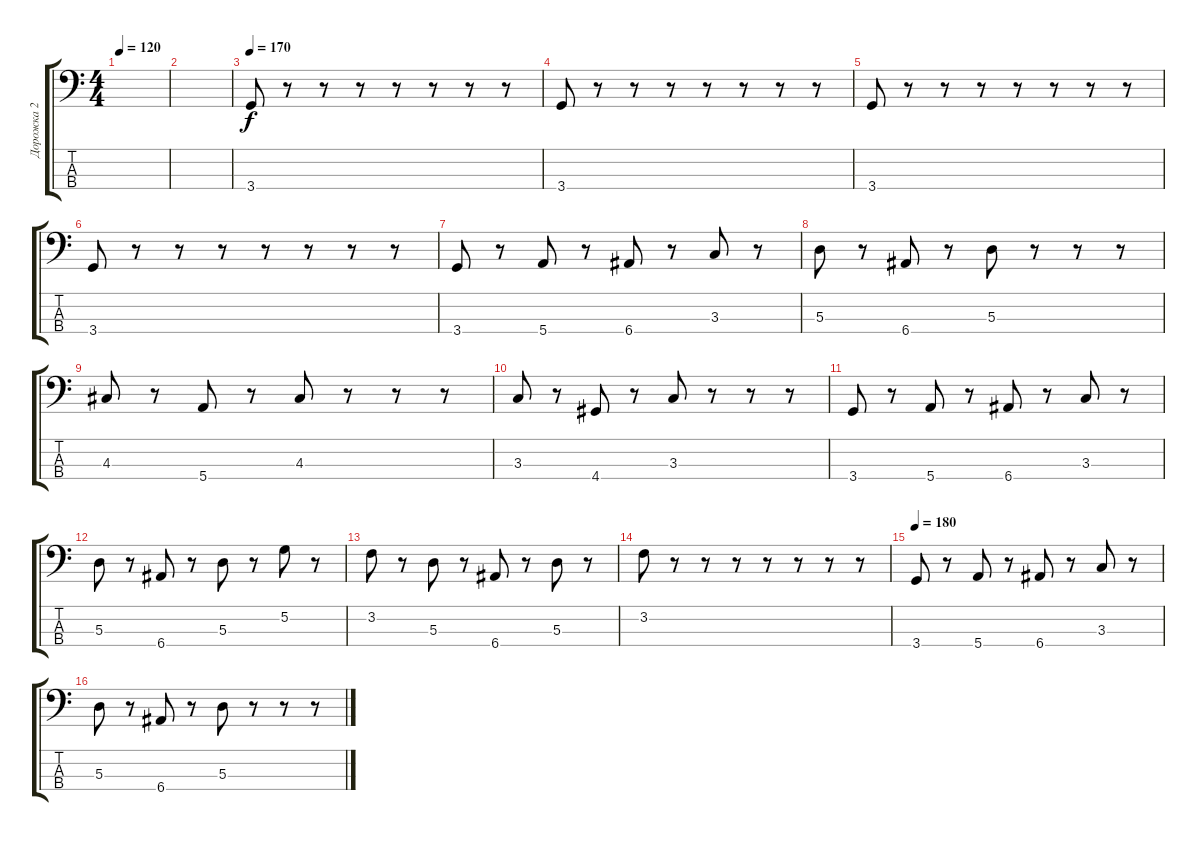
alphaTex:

\track ("Дорожка 2" "Дорожка 2") {instrument electricbassfinger}
\staff {score tabs}
\tuning (G2 D2 A1 E1) {hide}
\ts (4 4)
\tempo 120
\clef f4
\ks c
|
|
\tempo 170
3.4.8 r.8 r.8 r.8 r.8 r.8 r.8 r.8 |
3.4.8 r.8 r.8 r.8 r.8 r.8 r.8 r.8 |
3.4.8 r.8 r.8 r.8 r.8 r.8 r.8 r.8 |
3.4.8 r.8 r.8 r.8 r.8 r.8 r.8 r.8 |
3.4.8 r.8 5.4.8 r.8 6.4.8 r.8 3.3.8 r.8 |
5.3.8 r.8 6.4.8 r.8 5.3.8 r.8 r.8 r.8 |
4.3.8 r.8 5.4.8 r.8 4.3.8 r.8 r.8 r.8 |
3.3.8 r.8 4.4.8 r.8 3.3.8 r.8 r.8 r.8 |
3.4.8 r.8 5.4.8 r.8 6.4.8 r.8 3.3.8 r.8 |
5.3.8 r.8 6.4.8 r.8 5.3.8 r.8 5.2.8 r.8 |
3.2.8 r.8 5.3.8 r.8 6.4.8 r.8 5.3.8 r.8 |
3.2.8 r.8 r.8 r.8 r.8 r.8 r.8 r.8 |
\tempo 180
3.4.8 r.8 5.4.8 r.8 6.4.8 r.8 3.3.8 r.8 |
5.3.8 r.8 6.4.8 r.8 5.3.8 r.8 r.8 r.8
